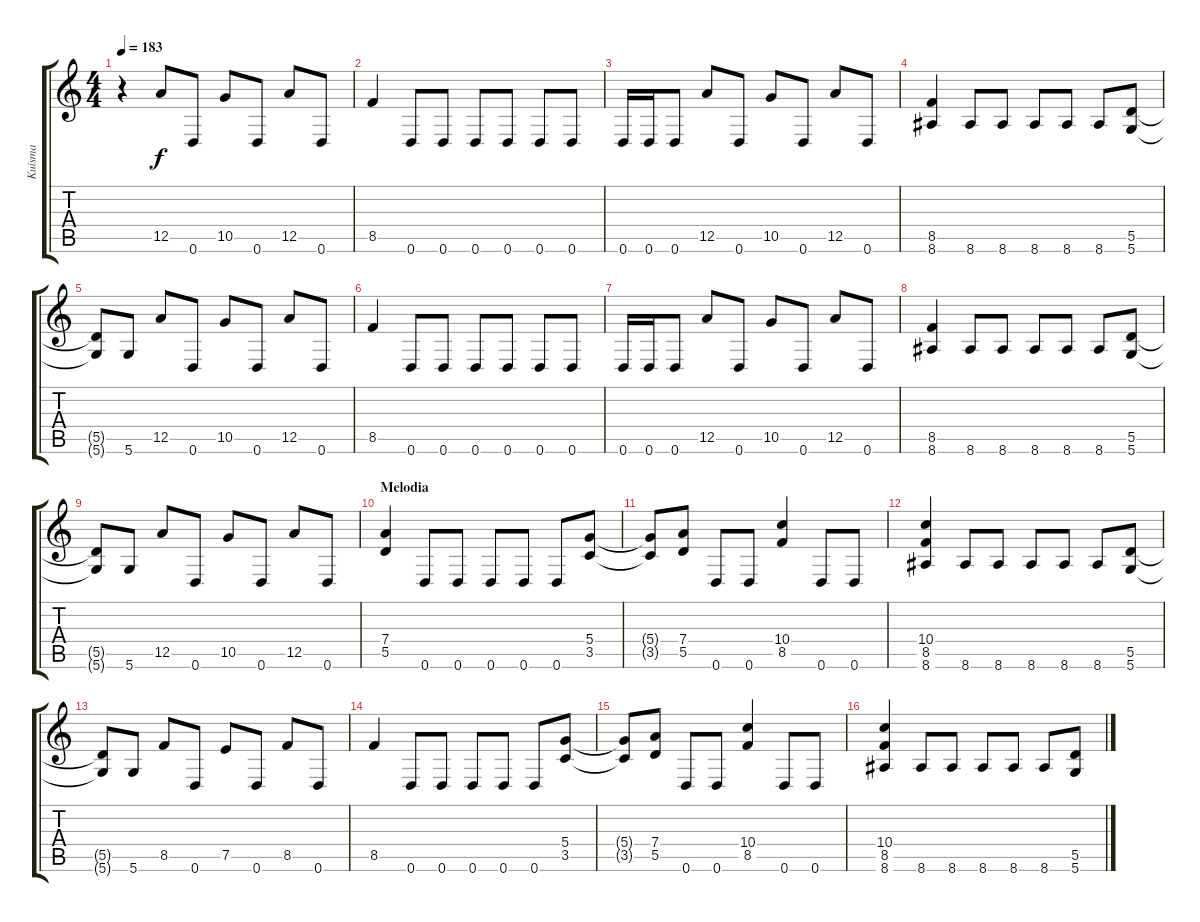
\track ("Kuisma" "Kuisma") {instrument distortionguitar}
\staff {score tabs}
\tuning (E4 B3 G3 D3 A2 D2) {hide}
\ts (4 4)
\tempo 183
\clef g2
\ks c
r.4{dy f instrument distortionguitar} 12.5.8 0.6.8 10.5.8 0.6.8 12.5.8 0.6.8 |
8.5.4 0.6.8 0.6.8 0.6.8 0.6.8 0.6.8 0.6.8 |
0.6.16 0.6.16 0.6.8 12.5.8 0.6.8 10.5.8 0.6.8 12.5.8 0.6.8 |
(8.5 8.6).4 8.6.8 8.6.8 8.6.8 8.6.8 8.6.8 (5.5 5.6).8 |
(5.5{t} 5.6{t}).8 5.6.8 12.5.8 0.6.8 10.5.8 0.6.8 12.5.8 0.6.8 |
8.5.4 0.6.8 0.6.8 0.6.8 0.6.8 0.6.8 0.6.8 |
0.6.16 0.6.16 0.6.8 12.5.8 0.6.8 10.5.8 0.6.8 12.5.8 0.6.8 |
(8.5 8.6).4 8.6.8 8.6.8 8.6.8 8.6.8 8.6.8 (5.5 5.6).8 |
(5.5{t} 5.6{t}).8 5.6.8 12.5.8 0.6.8 10.5.8 0.6.8 12.5.8 0.6.8 |
\section ("" "Melodia")
(7.4 5.5).4 0.6.8 0.6.8 0.6.8 0.6.8 0.6.8 (5.4 3.5).8 |
(5.4{t} 3.5{t}).8 (7.4 5.5).8 0.6.8 0.6.8 (10.4 8.5).4 0.6.8 0.6.8 |
(10.4 8.5 8.6).4 8.6.8 8.6.8 8.6.8 8.6.8 8.6.8 (5.5 5.6).8 |
(5.5{t} 5.6{t}).8 5.6.8 8.5.8 0.6.8 7.5.8 0.6.8 8.5.8 0.6.8 |
8.5.4 0.6.8 0.6.8 0.6.8 0.6.8 0.6.8 (5.4 3.5).8 |
(5.4{t} 3.5{t}).8 (7.4 5.5).8 0.6.8 0.6.8 (10.4 8.5).4 0.6.8 0.6.8 |
(10.4 8.5 8.6).4 8.6.8 8.6.8 8.6.8 8.6.8 8.6.8 (5.5 5.6).8
